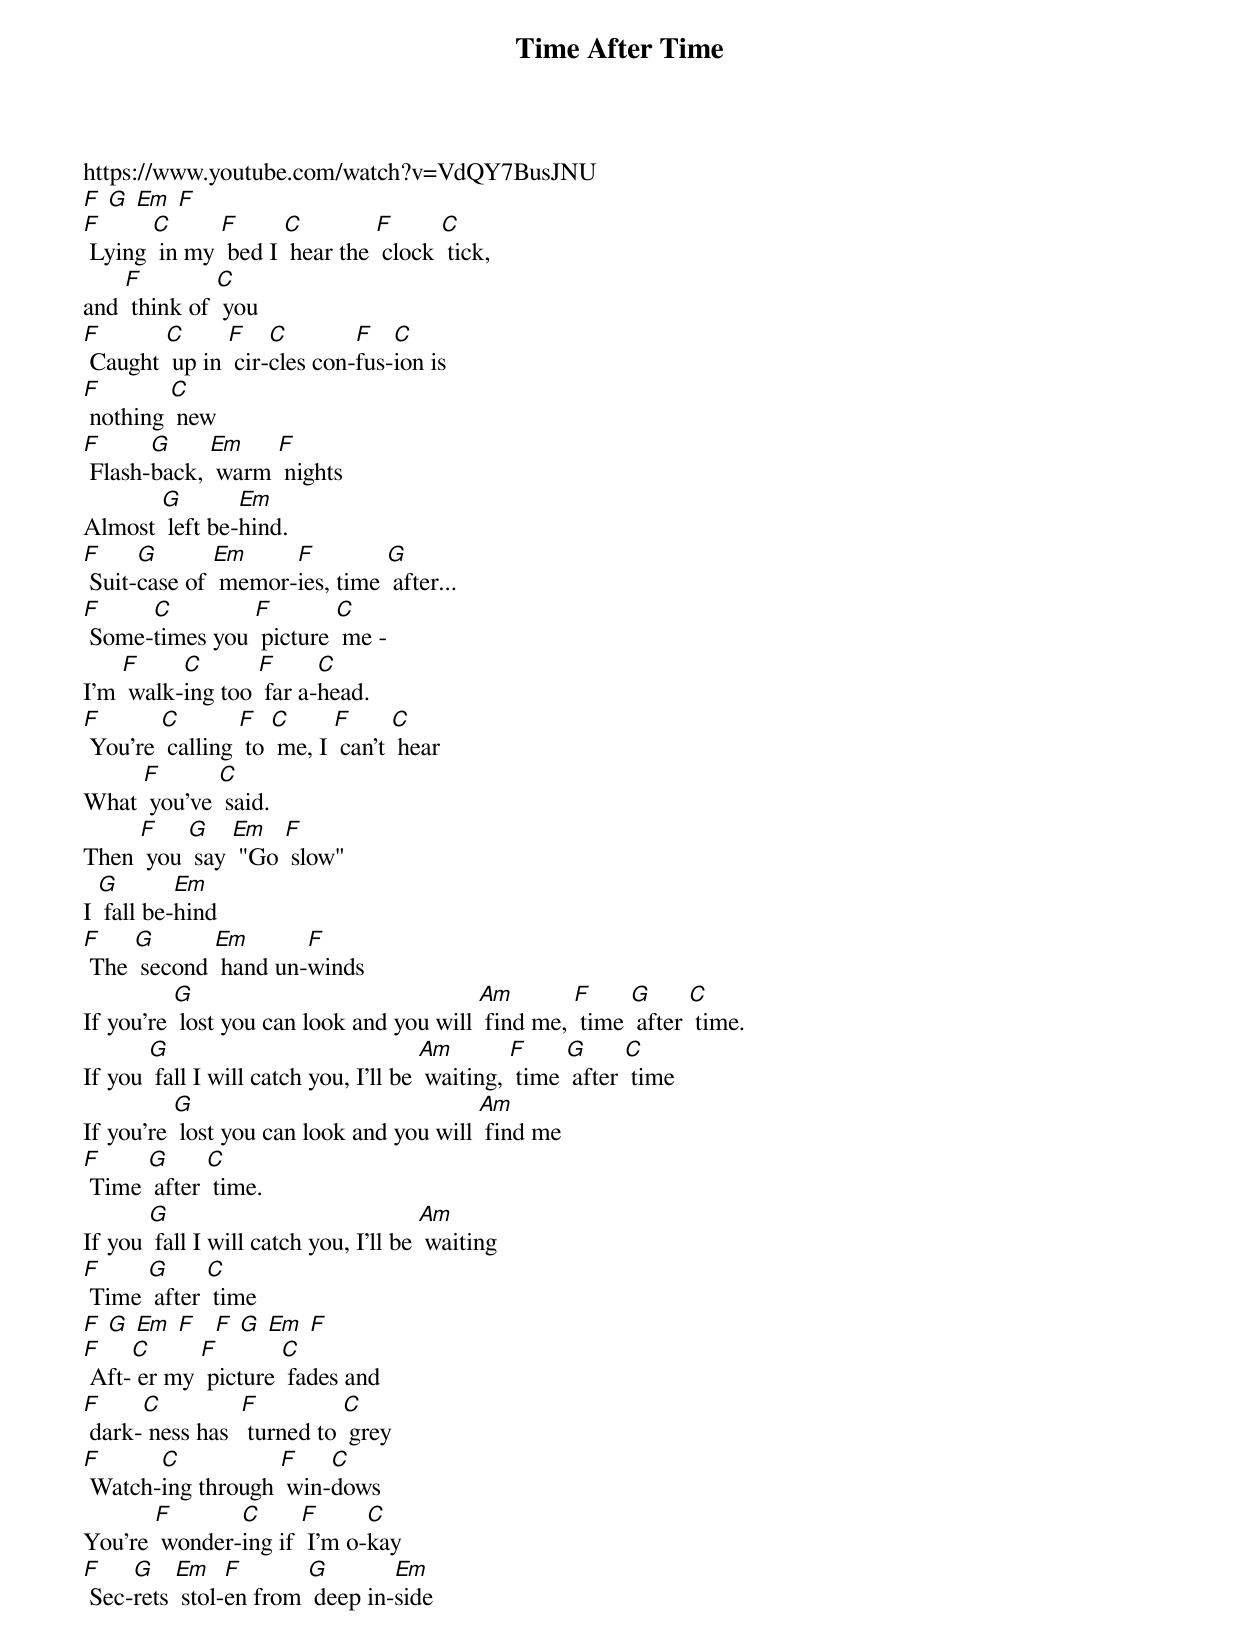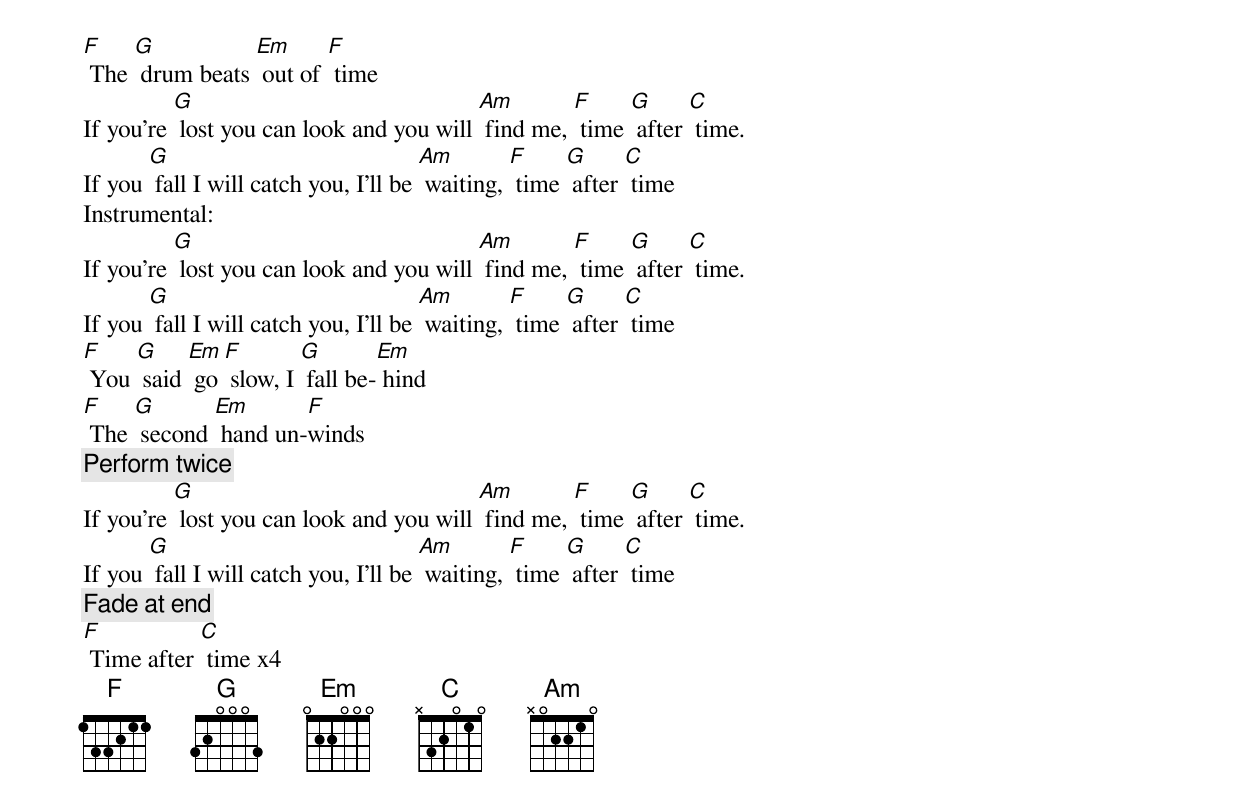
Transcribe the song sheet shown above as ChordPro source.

{t:Time After Time}
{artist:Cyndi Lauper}
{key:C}
https://www.youtube.com/watch?v=VdQY7BusJNU
{c: }
[F] [G] [Em] [F]
[F] Lying [C] in my [F] bed I [C] hear the [F] clock [C] tick,
and [F] think of [C] you
[F] Caught [C] up in [F] cir-[C]cles con-[F]fus-[C]ion is
[F] nothing [C] new
[F] Flash-[G]back, [Em] warm [F] nights
Almost [G] left be-[Em]hind.
[F] Suit-[G]case of [Em] memor-[F]ies, time [G] after...
{c: }
[F] Some-[C]times you [F] picture [C] me -
I'm [F] walk-[C]ing too [F] far a-[C]head.
[F] You're [C] calling [F] to [C] me, I [F] can't [C] hear
What [F] you've [C] said.
Then [F] you [G] say [Em] "Go [F] slow"
I [G] fall be-[Em]hind
[F] The [G] second [Em] hand un-[F]winds
{c: }
If you're [G] lost you can look and you will [Am] find me, [F] time [G] after [C] time.
If you [G] fall I will catch you, I'll be [Am] waiting, [F] time [G] after [C] time
{c: }
If you're [G] lost you can look and you will [Am] find me
[F] Time [G] after [C] time.
If you [G] fall I will catch you, I'll be [Am] waiting
[F] Time [G] after [C] time
{c: }
[F] [G] [Em] [F]   [F] [G] [Em] [F]
[F] Aft-[C] er my [F] picture [C] fades and
[F] dark-[C] ness has  [F] turned to [C] grey
[F] Watch-[C]ing through [F] win-[C]dows
You're [F] wonder-[C]ing if [F] I'm o-[C]kay
[F] Sec-[G]rets [Em] stol-[F]en from [G] deep in-[Em]side
[F] The [G] drum beats [Em] out of [F] time
{c: }
If you're [G] lost you can look and you will [Am] find me, [F] time [G] after [C] time.
If you [G] fall I will catch you, I'll be [Am] waiting, [F] time [G] after [C] time
{c: }
Instrumental:
If you're [G] lost you can look and you will [Am] find me, [F] time [G] after [C] time.
If you [G] fall I will catch you, I'll be [Am] waiting, [F] time [G] after [C] time
{c: }
{c: }
[F] You [G] said [Em] go [F] slow, I [G] fall be-[Em] hind
[F] The [G] second [Em] hand un-[F]winds
{c: Perform twice}
If you're [G] lost you can look and you will [Am] find me, [F] time [G] after [C] time.
If you [G] fall I will catch you, I'll be [Am] waiting, [F] time [G] after [C] time
{c: Fade at end }
[F] Time after [C] time x4
